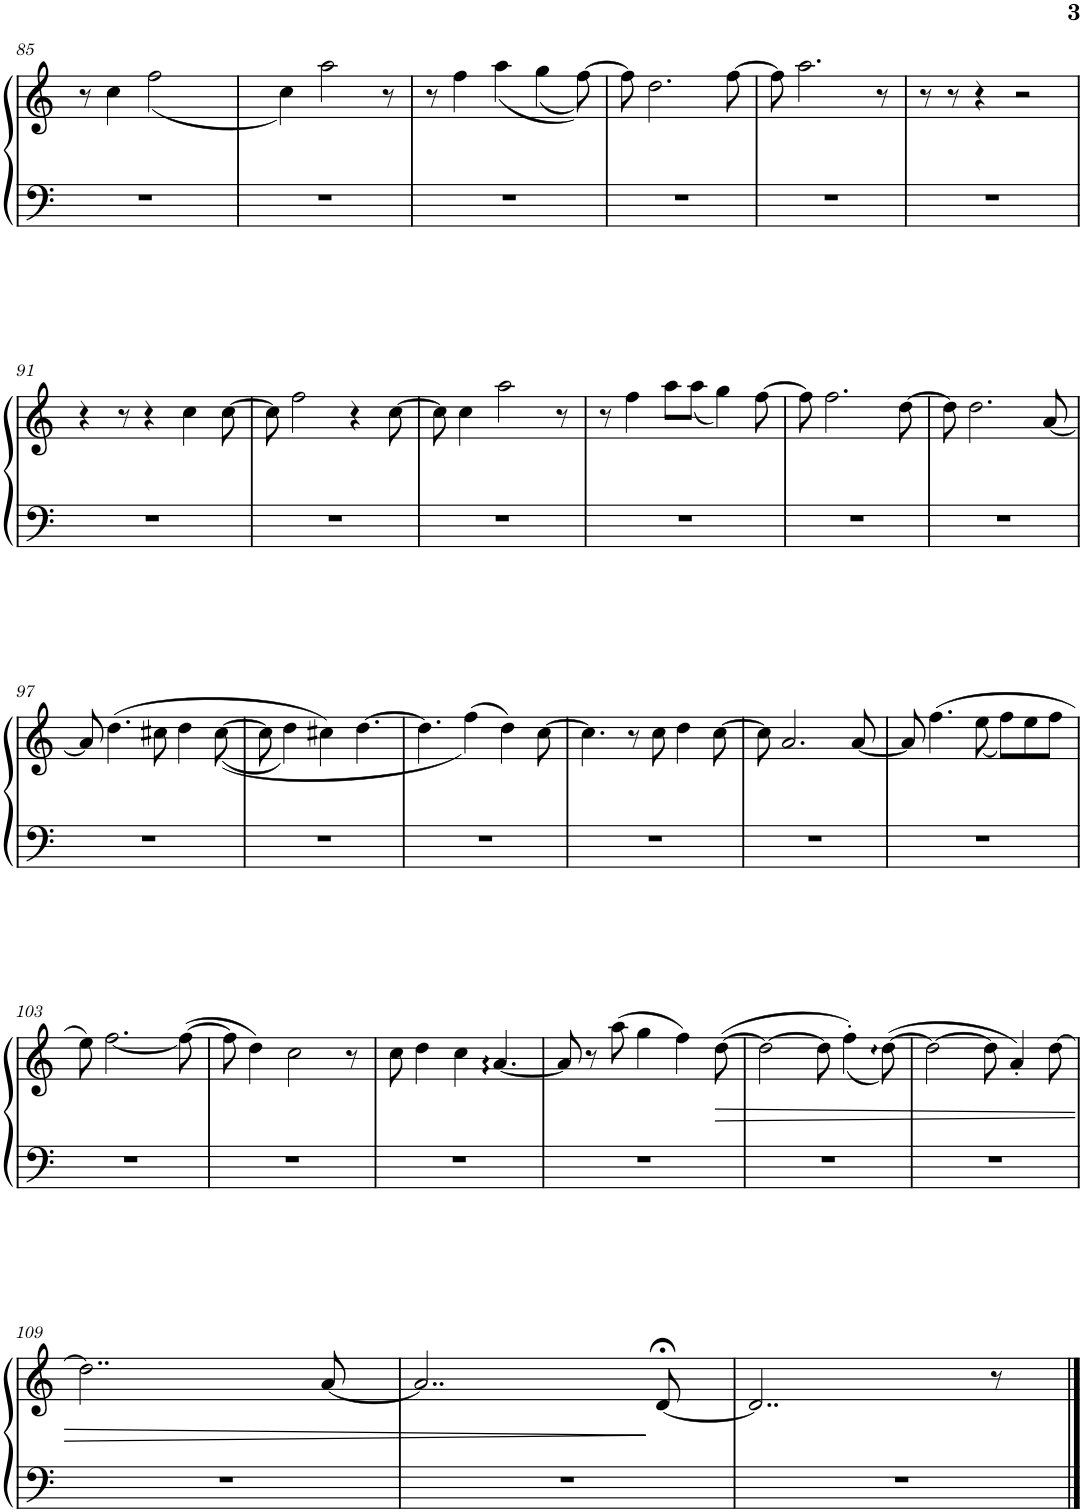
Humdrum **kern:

**kern	**kern
*part1	*part1
*staff2	*staff1
*I"Piano	*
*I'Pno.	*
!!LO:PB:g=z
*clefF4	*clefG2
*k[]	*k[]
*M4/4	*M4/4
=85	=85
1r	8r
.	4cc\
.	(<2ff\
.	8ryy
=86	=86
1r	8ryy
.	4cc\)
.	2aa\
.	8r
=87	=87
1r	8r
.	4ff\
.	(<4aa\
.	(<4gg\
.	[8ff\))
=88	=88
1r	8ff\]
.	2.dd\
.	[8ff\
=89	=89
1r	8ff\]
.	2.aa\
.	8r
=90	=90
1r	8r
.	8r
.	4r
.	2r
!!LO:LB:g=z
=91	=91
1r	4r
.	8r
.	4r
.	4cc\
.	[8cc\
=92	=92
1r	8cc\]
.	2ff\
.	4r
.	[8cc\
=93	=93
1r	8cc\]
.	4cc\
.	2aa\
.	8r
=94	=94
1r	8r
.	4ff\
.	8aa\L
.	(<8aa\J
.	4gg\)
.	[8ff\
=95	=95
1r	8ff\]
.	2.ff\
.	[8dd\
=96	=96
1r	8dd\]
.	2.dd\
.	[8a/
!!LO:LB:g=z
=97	=97
1r	8a/]
.	(>4.dd\
.	8cc#X\
.	4dd\
.	(<(<[8cc#\
=98	=98
1r	8cc#\]
.	4dd\)
.	4cc#X\)
.	[4.dd\
=99	=99
1r	4.dd\]
.	(>4ff\)
.	4dd\)
.	[8cc\
=100	=100
1r	4.cc\]
.	8r
.	8cc\
.	4dd\
.	[8cc\
=101	=101
1r	8cc\]
.	2.a/
.	[8a/
=102	=102
1r	8a/]
.	(>4.ff\
.	(<8ee\
.	8ff\L)
.	8ee\
.	8ff\J
!!LO:LB:g=z
=103	=103
1r	8ee\)
.	[<2.ff\
.	(>8ff\_
=104	=104
1r	8ff\]
.	4dd\)
.	2cc\
.	8r
=105	=105
1r	8cc\
.	4dd\
.	4cc\
.	[4.a/
=106	=106
1r	8a/]
.	8r
.	(>8aa\
.	4gg\
.	4ff\)
.	(>[8dd\
=107	=107
1r	2dd\_
.	8dd\]
.	(<4ff'\)
.	(>[8dd\)
=108	=108
1r	2dd\_
.	8dd\]
.	4a'/)
.	[8dd\
!!LO:LB:g=z
=109	=109
1r	2..dd\]
.	[8a/
=110	=110
1r	2..a/]
.	[8d;</
=111	=111
1r	2..d/]
.	8r
==	==
*-	*-
